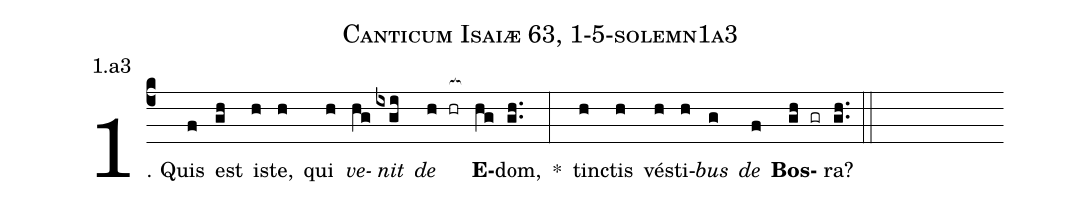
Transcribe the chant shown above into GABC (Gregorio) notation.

name: Canticum Isaiæ 63, 1-5-solemn1a3;
annotation: 1.a3;
%%
(c4)1. Quis(f) est(gh) is(h)te,(h) qui(h) <i>ve</i>(hg)<i>nit</i>(ixgi) <i>de</i>(h hr[ocb:1{]) <b>E</b>(hg[ocb:0}])dom,(gh..) *(:) tinc(h)tis(h) vés(h)ti(h)<i>bus</i>(g) <i>de</i>(f) <b>Bos</b>(gh gr)ra?(gh..) (::)
